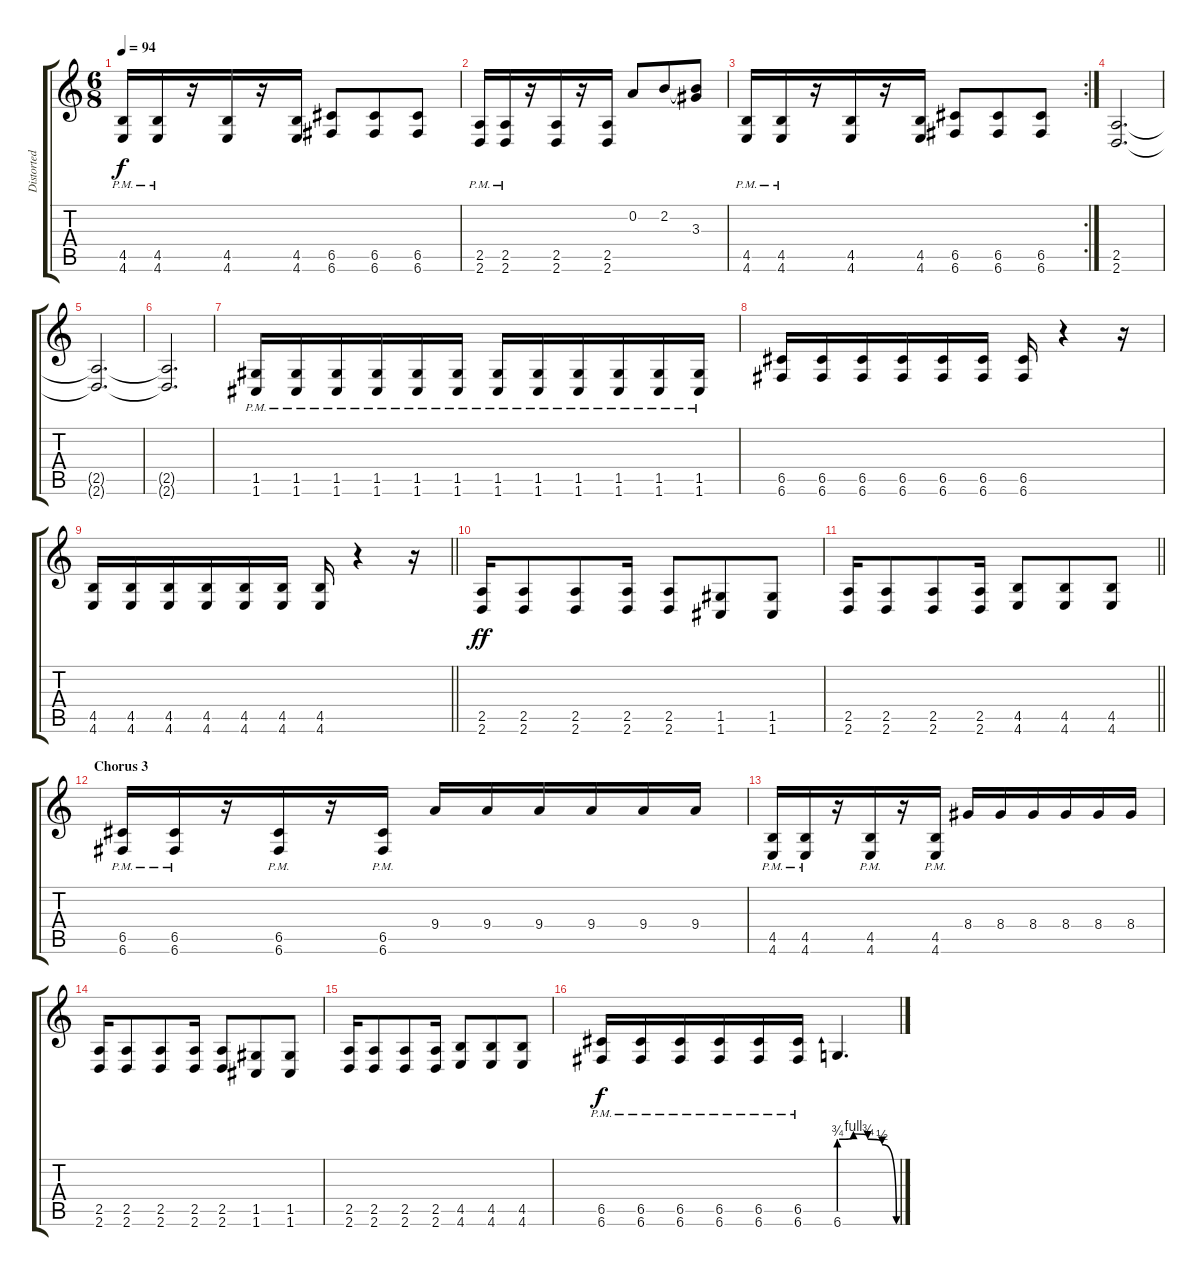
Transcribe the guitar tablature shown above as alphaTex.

\track ("Distorted Right" "Distorted ") {instrument distortionguitar}
\staff {score tabs}
\tuning (D4 A3 F3 C3 G2 C2) {hide}
\ts (6 8)
\tempo 94
\clef g2
\ks c
(4.5{pm} 4.6{pm}).16{dy f} (4.5{pm} 4.6{pm}).16 r.16 (4.5 4.6).16 r.16 (4.5 4.6).16 (6.5 6.6).8 (6.5 6.6).8 (6.5 6.6).8 |
(2.5{pm} 2.6{pm}).16 (2.5{pm} 2.6{pm}).16 r.16 (2.5 2.6).16 r.16 (2.5 2.6).16 0.2.8 2.2.8 (2.2{t} 3.3).8 |
\rc 2
(4.5{pm} 4.6{pm}).16 (4.5{pm} 4.6{pm}).16 r.16 (4.5 4.6).16 r.16 (4.5 4.6).16 (6.5 6.6).8 (6.5 6.6).8 (6.5 6.6).8 |
(2.5 2.6).2{d} |
(2.5{t} 2.6{t}).2{d} |
(2.5{t} 2.6{t}).2{d} |
(1.5{pm} 1.6{pm}).16 (1.5{pm} 1.6{pm}).16 (1.5{pm} 1.6{pm}).16 (1.5{pm} 1.6{pm}).16 (1.5{pm} 1.6{pm}).16 (1.5{pm} 1.6{pm}).16 (1.5{pm} 1.6{pm}).16 (1.5{pm} 1.6{pm}).16 (1.5{pm} 1.6{pm}).16 (1.5{pm} 1.6{pm}).16 (1.5{pm} 1.6{pm}).16 (1.5{pm} 1.6{pm}).16 |
(6.5 6.6).16 (6.5 6.6).16 (6.5 6.6).16 (6.5 6.6).16 (6.5 6.6).16 (6.5 6.6).16 (6.5 6.6).16 r.4 r.16 |
\barLineRight lightlight
(4.5 4.6).16 (4.5 4.6).16 (4.5 4.6).16 (4.5 4.6).16 (4.5 4.6).16 (4.5 4.6).16 (4.5 4.6).16 r.4 r.16 |
(2.5 2.6).16{dy ff} (2.5 2.6).8 (2.5 2.6).8 (2.5 2.6).16 (2.5 2.6).8 (1.5 1.6).8 (1.5 1.6).8 |
\barLineRight lightlight
(2.5 2.6).16 (2.5 2.6).8 (2.5 2.6).8 (2.5 2.6).16 (4.5 4.6).8 (4.5 4.6).8 (4.5 4.6).8 |
\section ("" "Chorus 3")
(6.5{pm} 6.6{pm}).16 (6.5{pm} 6.6{pm}).16 r.16 (6.5{pm} 6.6{pm}).16 r.16 (6.5{pm} 6.6{pm}).16 9.4.16 9.4.16 9.4.16 9.4.16 9.4.16 9.4.16 |
(4.5{pm} 4.6{pm}).16 (4.5{pm} 4.6{pm}).16 r.16 (4.5{pm} 4.6{pm}).16 r.16 (4.5{pm} 4.6{pm}).16 8.4.16 8.4.16 8.4.16 8.4.16 8.4.16 8.4.16 |
(2.5 2.6).16 (2.5 2.6).8 (2.5 2.6).8 (2.5 2.6).16 (2.5 2.6).8 (1.5 1.6).8 (1.5 1.6).8 |
(2.5 2.6).16 (2.5 2.6).8 (2.5 2.6).8 (2.5 2.6).16 (4.5 4.6).8 (4.5 4.6).8 (4.5 4.6).8 |
(6.5{pm} 6.6{pm}).16{dy f} (6.5{pm} 6.6{pm}).16 (6.5{pm} 6.6{pm}).16 (6.5{pm} 6.6{pm}).16 (6.5{pm} 6.6{pm}).16 (6.5{pm} 6.6{pm}).16 6.6{be (custom 0 3 15 4 30 3 45 2 60 0)}.4{d}
